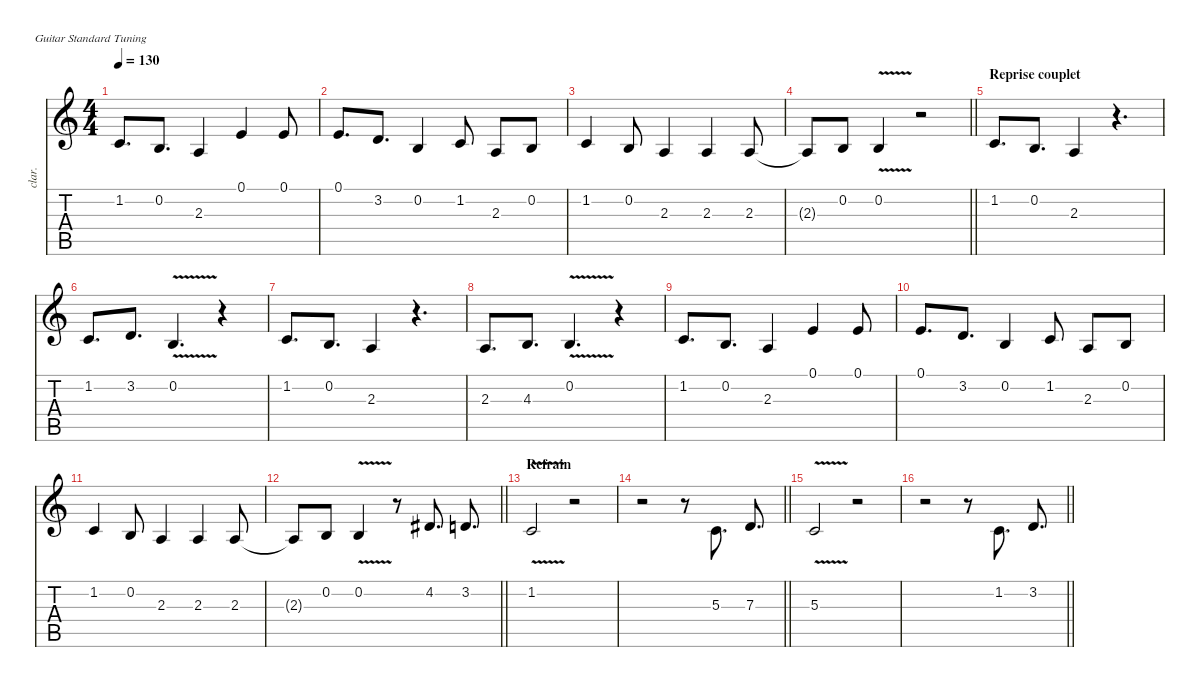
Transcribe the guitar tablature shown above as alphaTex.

\defaultSystemsLayout 4
\hideDynamics
\bracketExtendMode nobrackets
\track ("Chant" "clar.") {mute instrument clarinet}
\staff {score tabs}
\tuning (E4 B3 G3 D3 A2 E2)
\ts (4 4)
\tempo 130
\clef g2
\ks c
1.2.8{d dy f beam Up} 0.2.8{d beam Up} 2.3.4{beam Up} 0.1.4{beam Up} 0.1.8{beam Up} |
0.1.8{d beam Up} 3.2.8{d beam Up} 0.2.4{beam Up} 1.2.8{beam Up} 2.3.8{beam Up} 0.2.8{beam Up} |
1.2.4{beam Up} 0.2.8{beam Up} 2.3.4{beam Up} 2.3.4{beam Up} 2.3.8{beam Up} |
\barLineRight lightlight
2.3{t}.8{beam Up} 0.2.8{beam Up} 0.2{v}.4{beam Up} r.2{beam Up} |
\section ("" "Reprise couplet")
1.2.8{d beam Up} 0.2.8{d beam Up} 2.3.4{beam Up} r.4{d beam Up} |
1.2.8{d beam Up} 3.2.8{d beam Up} 0.2{v}.4{d beam Up} r.4{beam Up} |
1.2.8{d beam Up} 0.2.8{d beam Up} 2.3.4{beam Up} r.4{d beam Up} |
2.3.8{d beam Up} 4.3.8{d beam Up} 0.2{v}.4{d beam Up} r.4{beam Up} |
1.2.8{d beam Up} 0.2.8{d beam Up} 2.3.4{beam Up} 0.1.4{beam Up} 0.1.8{beam Up} |
0.1.8{d beam Up} 3.2.8{d beam Up} 0.2.4{beam Up} 1.2.8{beam Up} 2.3.8{beam Up} 0.2.8{beam Up} |
1.2.4{beam Up} 0.2.8{beam Up} 2.3.4{beam Up} 2.3.4{beam Up} 2.3.8{beam Up} |
\barLineRight lightlight
2.3{t}.8{beam Up} 0.2.8{beam Up} 0.2{v}.4{beam Up} r.8{beam Up} 4.2{acc #}.8{d beam Up} 3.2.8{d beam Up} |
\section ("" "Refrain")
1.2{v}.2{beam Up} r.2{beam Up} |
\barLineRight lightlight
r.2{beam Down} r.8{beam Down} 5.3.8{d beam Up} 7.3.8{d beam Up} |
5.3{v}.2{beam Up} r.2{beam Up} |
\barLineRight lightlight
r.2{beam Down} r.8{beam Down} 1.2.8{d beam Up} 3.2.8{d beam Up}
